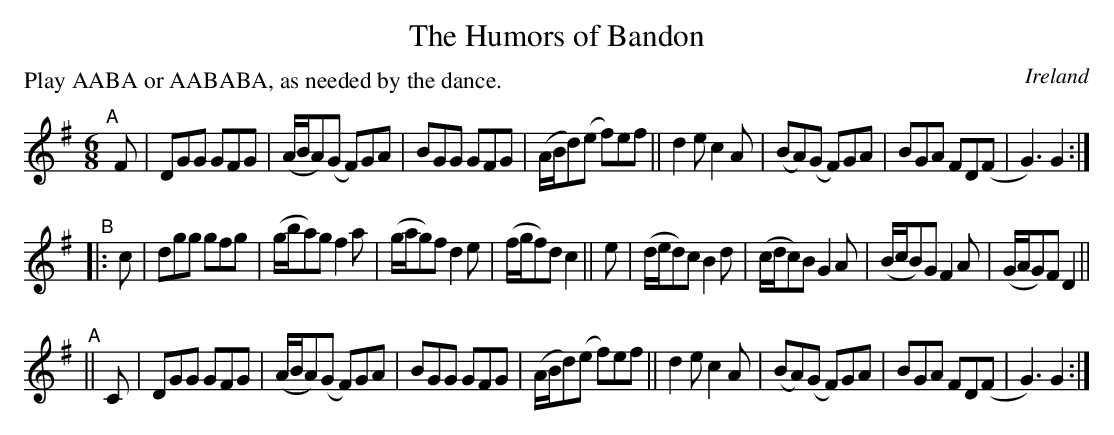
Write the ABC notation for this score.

X:1
T: The Humors of Bandon
O: Ireland
P: Play AABA or AABABA, as needed by the dance.
M: 6/8
L: 1/8
K: G
"^A"[|] F \
| DGG GFG | (A/B/A)(G F)GA | BGG GFG | (A/B/d)(e f)ef \
|| d2e c2A | (BA)(G F)GA | BGA FD(F | G3)G2 :|
"^B"\
|: c | dgg gfg | (g/b/a)g f2a | (g/a/g)f d2e | (f/g/f)d c2 \
|| e | (d/e/d)c B2d | (c/d/c)B G2A | (B/c/B)G F2A | (G/A/G)F D2 ||
"^A"\
|| C \
| DGG GFG | (A/B/A)(G F)GA | BGG GFG | (A/B/d)(e f)ef \
|| d2e c2A | (BA)(G F)GA | BGA FD(F | G3)G2 :|
